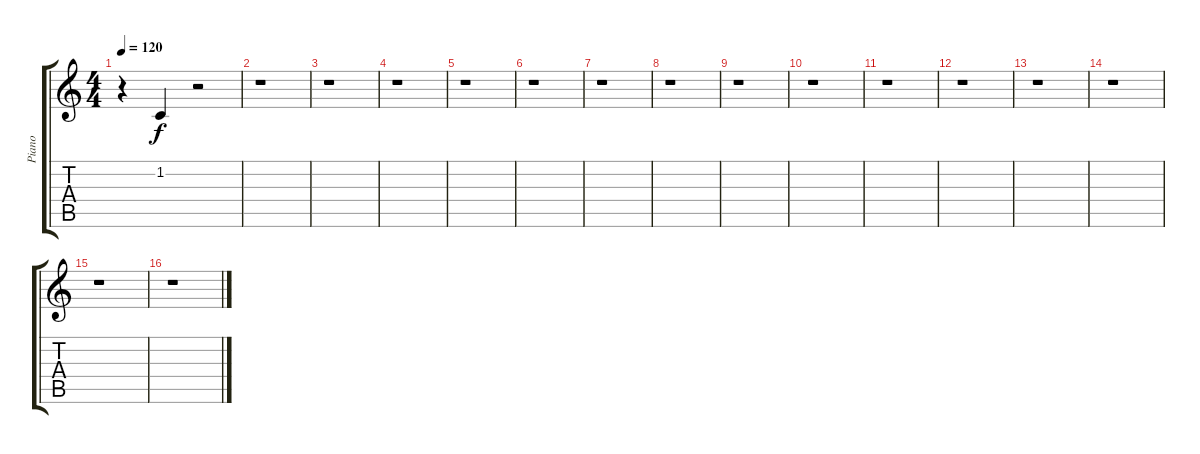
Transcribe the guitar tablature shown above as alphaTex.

\track ("Piano" "Piano") {instrument electricgrandpiano}
\staff {score tabs}
\tuning (E4 B3 G3 D3 A2 E2) {hide}
\ts (4 4)
\tempo 120
\clef g2
\ks c
r.4{dy f} 1.2.4 r.2 |
r.1 |
r.1 |
r.1 |
r.1 |
r.1 |
r.1 |
r.1 |
r.1 |
r.1 |
r.1 |
r.1 |
r.1 |
r.1 |
r.1 |
r.1
